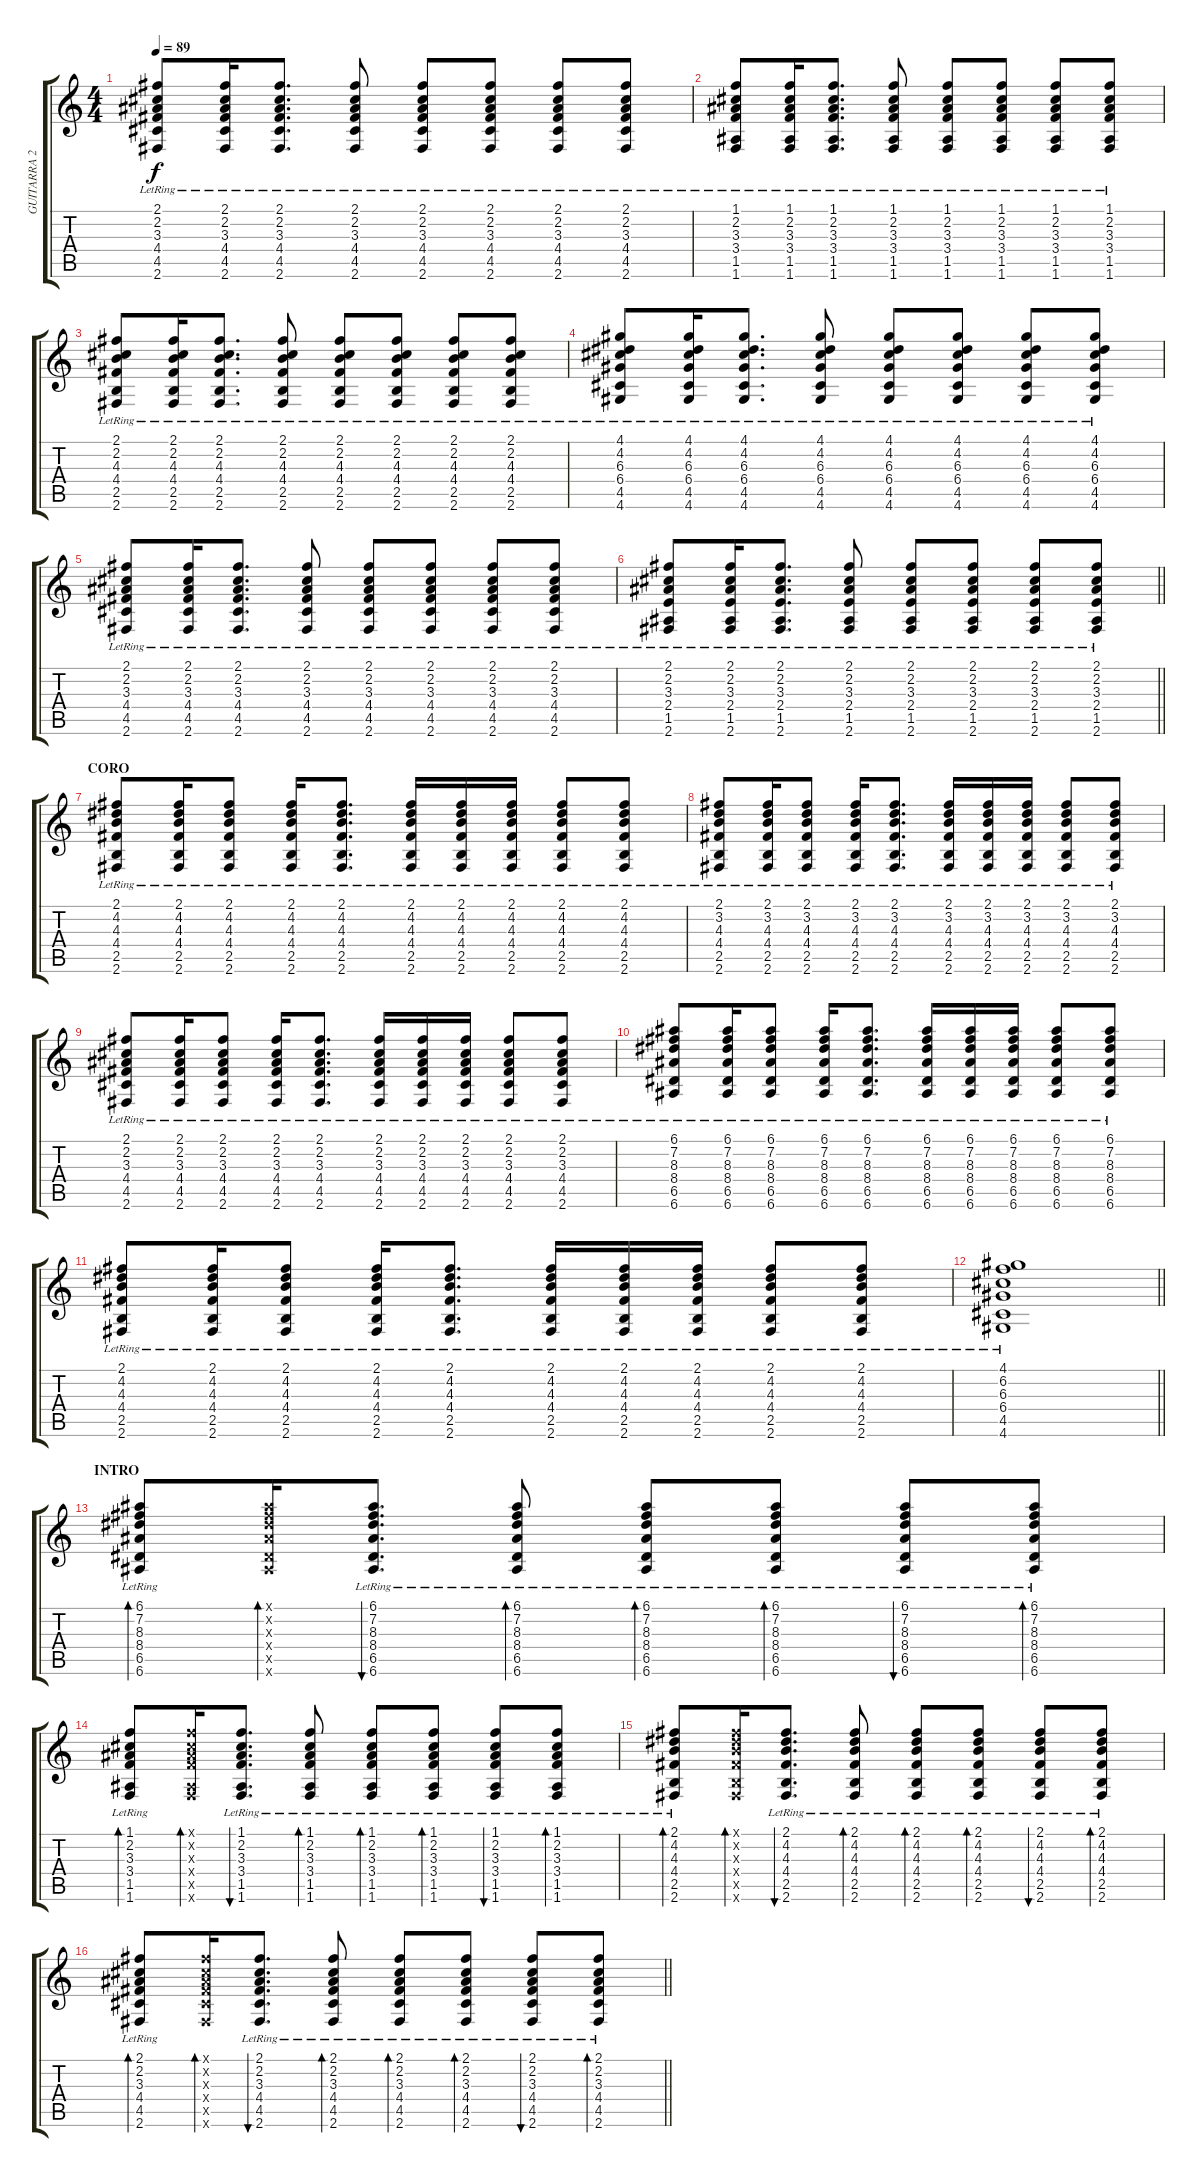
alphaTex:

\track ("GUITARRA 2" "GUITARRA 2") {instrument acousticguitarsteel}
\staff {score tabs}
\tuning (E4 B3 G3 D3 A2 E2) {hide}
\ts (4 4)
\tempo 89
\clef g2
\ks c
(2.1{lr} 2.2{lr} 3.3{lr} 4.4{lr} 4.5{lr} 2.6{lr}).8{dy f} (2.1{lr} 2.2{lr} 3.3{lr} 4.4{lr} 4.5{lr} 2.6{lr}).16 (2.1{lr} 2.2{lr} 3.3{lr} 4.4{lr} 4.5{lr} 2.6{lr}).8{d} (2.1{lr} 2.2{lr} 3.3{lr} 4.4{lr} 4.5{lr} 2.6{lr}).8 (2.1{lr} 2.2{lr} 3.3{lr} 4.4{lr} 4.5{lr} 2.6{lr}).8 (2.1{lr} 2.2{lr} 3.3{lr} 4.4{lr} 4.5{lr} 2.6{lr}).8 (2.1{lr} 2.2{lr} 3.3{lr} 4.4{lr} 4.5{lr} 2.6{lr}).8 (2.1{lr} 2.2{lr} 3.3{lr} 4.4{lr} 4.5{lr} 2.6{lr}).8 |
(1.1{lr} 2.2{lr} 3.3{lr} 3.4{lr} 1.5{lr} 1.6{lr}).8 (1.1{lr} 2.2{lr} 3.3{lr} 3.4{lr} 1.5{lr} 1.6{lr}).16 (1.1{lr} 2.2{lr} 3.3{lr} 3.4{lr} 1.5{lr} 1.6{lr}).8{d} (1.1{lr} 2.2{lr} 3.3{lr} 3.4{lr} 1.5{lr} 1.6{lr}).8 (1.1{lr} 2.2{lr} 3.3{lr} 3.4{lr} 1.5{lr} 1.6{lr}).8 (1.1{lr} 2.2{lr} 3.3{lr} 3.4{lr} 1.5{lr} 1.6{lr}).8 (1.1{lr} 2.2{lr} 3.3{lr} 3.4{lr} 1.5{lr} 1.6{lr}).8 (1.1{lr} 2.2{lr} 3.3{lr} 3.4{lr} 1.5{lr} 1.6{lr}).8 |
(2.1{lr} 2.2{lr} 4.3{lr} 4.4{lr} 2.5{lr} 2.6{lr}).8 (2.1{lr} 2.2{lr} 4.3{lr} 4.4{lr} 2.5{lr} 2.6{lr}).16 (2.1{lr} 2.2{lr} 4.3{lr} 4.4{lr} 2.5{lr} 2.6{lr}).8{d} (2.1{lr} 2.2{lr} 4.3{lr} 4.4{lr} 2.5{lr} 2.6{lr}).8 (2.1{lr} 2.2{lr} 4.3{lr} 4.4{lr} 2.5{lr} 2.6{lr}).8 (2.1{lr} 2.2{lr} 4.3{lr} 4.4{lr} 2.5{lr} 2.6{lr}).8 (2.1{lr} 2.2{lr} 4.3{lr} 4.4{lr} 2.5{lr} 2.6{lr}).8 (2.1{lr} 2.2{lr} 4.3{lr} 4.4{lr} 2.5{lr} 2.6{lr}).8 |
(4.1{lr} 4.2{lr} 6.3{lr} 6.4{lr} 4.5{lr} 4.6{lr}).8 (4.1{lr} 4.2{lr} 6.3{lr} 6.4{lr} 4.5{lr} 4.6{lr}).16 (4.1{lr} 4.2{lr} 6.3{lr} 6.4{lr} 4.5{lr} 4.6{lr}).8{d} (4.1{lr} 4.2{lr} 6.3{lr} 6.4{lr} 4.5{lr} 4.6{lr}).8 (4.1{lr} 4.2{lr} 6.3{lr} 6.4{lr} 4.5{lr} 4.6{lr}).8 (4.1{lr} 4.2{lr} 6.3{lr} 6.4{lr} 4.5{lr} 4.6{lr}).8 (4.1{lr} 4.2{lr} 6.3{lr} 6.4{lr} 4.5{lr} 4.6{lr}).8 (4.1{lr} 4.2{lr} 6.3{lr} 6.4{lr} 4.5{lr} 4.6{lr}).8 |
(2.1{lr} 2.2{lr} 3.3{lr} 4.4{lr} 4.5{lr} 2.6{lr}).8 (2.1{lr} 2.2{lr} 3.3{lr} 4.4{lr} 4.5{lr} 2.6{lr}).16 (2.1{lr} 2.2{lr} 3.3{lr} 4.4{lr} 4.5{lr} 2.6{lr}).8{d} (2.1{lr} 2.2{lr} 3.3{lr} 4.4{lr} 4.5{lr} 2.6{lr}).8 (2.1{lr} 2.2{lr} 3.3{lr} 4.4{lr} 4.5{lr} 2.6{lr}).8 (2.1{lr} 2.2{lr} 3.3{lr} 4.4{lr} 4.5{lr} 2.6{lr}).8 (2.1{lr} 2.2{lr} 3.3{lr} 4.4{lr} 4.5{lr} 2.6{lr}).8 (2.1{lr} 2.2{lr} 3.3{lr} 4.4{lr} 4.5{lr} 2.6{lr}).8 |
\barLineRight lightlight
(2.1{lr} 2.2{lr} 3.3{lr} 2.4{lr} 1.5{lr} 2.6{lr}).8 (2.1{lr} 2.2{lr} 3.3{lr} 2.4{lr} 1.5{lr} 2.6{lr}).16 (2.1{lr} 2.2{lr} 3.3{lr} 2.4{lr} 1.5{lr} 2.6{lr}).8{d} (2.1{lr} 2.2{lr} 3.3{lr} 2.4{lr} 1.5{lr} 2.6{lr}).8 (2.1{lr} 2.2{lr} 3.3{lr} 2.4{lr} 1.5{lr} 2.6{lr}).8 (2.1{lr} 2.2{lr} 3.3{lr} 2.4{lr} 1.5{lr} 2.6{lr}).8 (2.1{lr} 2.2{lr} 3.3{lr} 2.4{lr} 1.5{lr} 2.6{lr}).8 (2.1{lr} 2.2{lr} 3.3{lr} 2.4{lr} 1.5{lr} 2.6{lr}).8 |
\section ("" "CORO")
(2.1{lr} 4.2{lr} 4.3{lr} 4.4{lr} 2.5{lr} 2.6{lr}).8 (2.1{lr} 4.2{lr} 4.3{lr} 4.4{lr} 2.5{lr} 2.6{lr}).16 (2.1{lr} 4.2{lr} 4.3{lr} 4.4{lr} 2.5{lr} 2.6{lr}).8 (2.1{lr} 4.2{lr} 4.3{lr} 4.4{lr} 2.5{lr} 2.6{lr}).16 (2.1{lr} 4.2{lr} 4.3{lr} 4.4{lr} 2.5{lr} 2.6{lr}).8{d} (2.1{lr} 4.2{lr} 4.3{lr} 4.4{lr} 2.5{lr} 2.6{lr}).16 (2.1{lr} 4.2{lr} 4.3{lr} 4.4{lr} 2.5{lr} 2.6{lr}).16 (2.1{lr} 4.2{lr} 4.3{lr} 4.4{lr} 2.5{lr} 2.6{lr}).16 (2.1{lr} 4.2{lr} 4.3{lr} 4.4{lr} 2.5{lr} 2.6{lr}).8 (2.1{lr} 4.2{lr} 4.3{lr} 4.4{lr} 2.5{lr} 2.6{lr}).8 |
(2.1{lr} 3.2{lr} 4.3{lr} 4.4{lr} 2.5{lr} 2.6{lr}).8 (2.1{lr} 3.2{lr} 4.3{lr} 4.4{lr} 2.5{lr} 2.6{lr}).16 (2.1{lr} 3.2{lr} 4.3{lr} 4.4{lr} 2.5{lr} 2.6{lr}).8 (2.1{lr} 3.2{lr} 4.3{lr} 4.4{lr} 2.5{lr} 2.6{lr}).16 (2.1{lr} 3.2{lr} 4.3{lr} 4.4{lr} 2.5{lr} 2.6{lr}).8{d} (2.1{lr} 3.2{lr} 4.3{lr} 4.4{lr} 2.5{lr} 2.6{lr}).16 (2.1{lr} 3.2{lr} 4.3{lr} 4.4{lr} 2.5{lr} 2.6{lr}).16 (2.1{lr} 3.2{lr} 4.3{lr} 4.4{lr} 2.5{lr} 2.6{lr}).16 (2.1{lr} 3.2{lr} 4.3{lr} 4.4{lr} 2.5{lr} 2.6{lr}).8 (2.1{lr} 3.2{lr} 4.3{lr} 4.4{lr} 2.5{lr} 2.6{lr}).8 |
(2.1{lr} 2.2{lr} 3.3{lr} 4.4{lr} 4.5{lr} 2.6{lr}).8 (2.1{lr} 2.2{lr} 3.3{lr} 4.4{lr} 4.5{lr} 2.6{lr}).16 (2.1{lr} 2.2{lr} 3.3{lr} 4.4{lr} 4.5{lr} 2.6{lr}).8 (2.1{lr} 2.2{lr} 3.3{lr} 4.4{lr} 4.5{lr} 2.6{lr}).16 (2.1{lr} 2.2{lr} 3.3{lr} 4.4{lr} 4.5{lr} 2.6{lr}).8{d} (2.1{lr} 2.2{lr} 3.3{lr} 4.4{lr} 4.5{lr} 2.6{lr}).16 (2.1{lr} 2.2{lr} 3.3{lr} 4.4{lr} 4.5{lr} 2.6{lr}).16 (2.1{lr} 2.2{lr} 3.3{lr} 4.4{lr} 4.5{lr} 2.6{lr}).16 (2.1{lr} 2.2{lr} 3.3{lr} 4.4{lr} 4.5{lr} 2.6{lr}).8 (2.1{lr} 2.2{lr} 3.3{lr} 4.4{lr} 4.5{lr} 2.6{lr}).8 |
(6.1{lr} 7.2{lr} 8.3{lr} 8.4{lr} 6.5{lr} 6.6{lr}).8 (6.1{lr} 7.2{lr} 8.3{lr} 8.4{lr} 6.5{lr} 6.6{lr}).16 (6.1{lr} 7.2{lr} 8.3{lr} 8.4{lr} 6.5{lr} 6.6{lr}).8 (6.1{lr} 7.2{lr} 8.3{lr} 8.4{lr} 6.5{lr} 6.6{lr}).16 (6.1{lr} 7.2{lr} 8.3{lr} 8.4{lr} 6.5{lr} 6.6{lr}).8{d} (6.1{lr} 7.2{lr} 8.3{lr} 8.4{lr} 6.5{lr} 6.6{lr}).16 (6.1{lr} 7.2{lr} 8.3{lr} 8.4{lr} 6.5{lr} 6.6{lr}).16 (6.1{lr} 7.2{lr} 8.3{lr} 8.4{lr} 6.5{lr} 6.6{lr}).16 (6.1{lr} 7.2{lr} 8.3{lr} 8.4{lr} 6.5{lr} 6.6{lr}).8 (6.1{lr} 7.2{lr} 8.3{lr} 8.4{lr} 6.5{lr} 6.6{lr}).8 |
(2.1{lr} 4.2{lr} 4.3{lr} 4.4{lr} 2.5{lr} 2.6{lr}).8 (2.1{lr} 4.2{lr} 4.3{lr} 4.4{lr} 2.5{lr} 2.6{lr}).16 (2.1{lr} 4.2{lr} 4.3{lr} 4.4{lr} 2.5{lr} 2.6{lr}).8 (2.1{lr} 4.2{lr} 4.3{lr} 4.4{lr} 2.5{lr} 2.6{lr}).16 (2.1{lr} 4.2{lr} 4.3{lr} 4.4{lr} 2.5{lr} 2.6{lr}).8{d} (2.1{lr} 4.2{lr} 4.3{lr} 4.4{lr} 2.5{lr} 2.6{lr}).16 (2.1{lr} 4.2{lr} 4.3{lr} 4.4{lr} 2.5{lr} 2.6{lr}).16 (2.1{lr} 4.2{lr} 4.3{lr} 4.4{lr} 2.5{lr} 2.6{lr}).16 (2.1{lr} 4.2{lr} 4.3{lr} 4.4{lr} 2.5{lr} 2.6{lr}).8 (2.1{lr} 4.2{lr} 4.3{lr} 4.4{lr} 2.5{lr} 2.6{lr}).8 |
\barLineRight lightlight
(4.1{lr} 6.2{lr} 6.3{lr} 6.4{lr} 4.5{lr} 4.6{lr}).1 |
\section ("" "INTRO")
(6.1{lr} 7.2{lr} 8.3{lr} 8.4{lr} 6.5{lr} 6.6{lr}).8{bd 60} (6.1{x} 7.2{x} 8.3{x} 8.4{x} 6.5{x} 6.6{x}).16{bd 60} (6.1{lr} 7.2{lr} 8.3{lr} 8.4{lr} 6.5{lr} 6.6{lr}).8{d bu 60} (6.1{lr} 7.2{lr} 8.3{lr} 8.4{lr} 6.5{lr} 6.6{lr}).8{bd 60} (6.1{lr} 7.2{lr} 8.3{lr} 8.4{lr} 6.5{lr} 6.6{lr}).8{bd 60} (6.1{lr} 7.2{lr} 8.3{lr} 8.4{lr} 6.5{lr} 6.6{lr}).8{bd 60} (6.1{lr} 7.2{lr} 8.3{lr} 8.4{lr} 6.5{lr} 6.6{lr}).8{bu 60} (6.1{lr} 7.2{lr} 8.3{lr} 8.4{lr} 6.5{lr} 6.6{lr}).8{bd 60} |
(1.1{lr} 2.2{lr} 3.3{lr} 3.4{lr} 1.5{lr} 1.6{lr}).8{bd 60} (1.1{x} 2.2{x} 3.3{x} 3.4{x} 1.5{x} 1.6{x}).16{bd 60} (1.1{lr} 2.2{lr} 3.3{lr} 3.4{lr} 1.5{lr} 1.6{lr}).8{d bu 60} (1.1{lr} 2.2{lr} 3.3{lr} 3.4{lr} 1.5{lr} 1.6{lr}).8{bd 60} (1.1{lr} 2.2{lr} 3.3{lr} 3.4{lr} 1.5{lr} 1.6{lr}).8{bd 60} (1.1{lr} 2.2{lr} 3.3{lr} 3.4{lr} 1.5{lr} 1.6{lr}).8{bd 60} (1.1{lr} 2.2{lr} 3.3{lr} 3.4{lr} 1.5{lr} 1.6{lr}).8{bu 60} (1.1{lr} 2.2{lr} 3.3{lr} 3.4{lr} 1.5{lr} 1.6{lr}).8{bd 60} |
(2.1{lr} 4.2{lr} 4.3{lr} 4.4{lr} 2.5{lr} 2.6{lr}).8{bd 60} (2.1{x} 4.2{x} 4.3{x} 4.4{x} 2.5{x} 2.6{x}).16{bd 60} (2.1{lr} 4.2{lr} 4.3{lr} 4.4{lr} 2.5{lr} 2.6{lr}).8{d bu 60} (2.1{lr} 4.2{lr} 4.3{lr} 4.4{lr} 2.5{lr} 2.6{lr}).8{bd 60} (2.1{lr} 4.2{lr} 4.3{lr} 4.4{lr} 2.5{lr} 2.6{lr}).8{bd 60} (2.1{lr} 4.2{lr} 4.3{lr} 4.4{lr} 2.5{lr} 2.6{lr}).8{bd 60} (2.1{lr} 4.2{lr} 4.3{lr} 4.4{lr} 2.5{lr} 2.6{lr}).8{bu 60} (2.1{lr} 4.2{lr} 4.3{lr} 4.4{lr} 2.5{lr} 2.6{lr}).8{bd 60} |
\barLineRight lightlight
(2.1{lr} 2.2{lr} 3.3{lr} 4.4{lr} 4.5{lr} 2.6{lr}).8{bd 60} (2.1{x} 2.2{x} 3.3{x} 4.4{x} 4.5{x} 2.6{x}).16{bd 60} (2.1{lr} 2.2{lr} 3.3{lr} 4.4{lr} 4.5{lr} 2.6{lr}).8{d bu 60} (2.1{lr} 2.2{lr} 3.3{lr} 4.4{lr} 4.5{lr} 2.6{lr}).8{bd 60} (2.1{lr} 2.2{lr} 3.3{lr} 4.4{lr} 4.5{lr} 2.6{lr}).8{bd 60} (2.1{lr} 2.2{lr} 3.3{lr} 4.4{lr} 4.5{lr} 2.6{lr}).8{bd 60} (2.1{lr} 2.2{lr} 3.3{lr} 4.4{lr} 4.5{lr} 2.6{lr}).8{bu 60} (2.1{lr} 2.2{lr} 3.3{lr} 4.4{lr} 4.5{lr} 2.6{lr}).8{bd 60}
